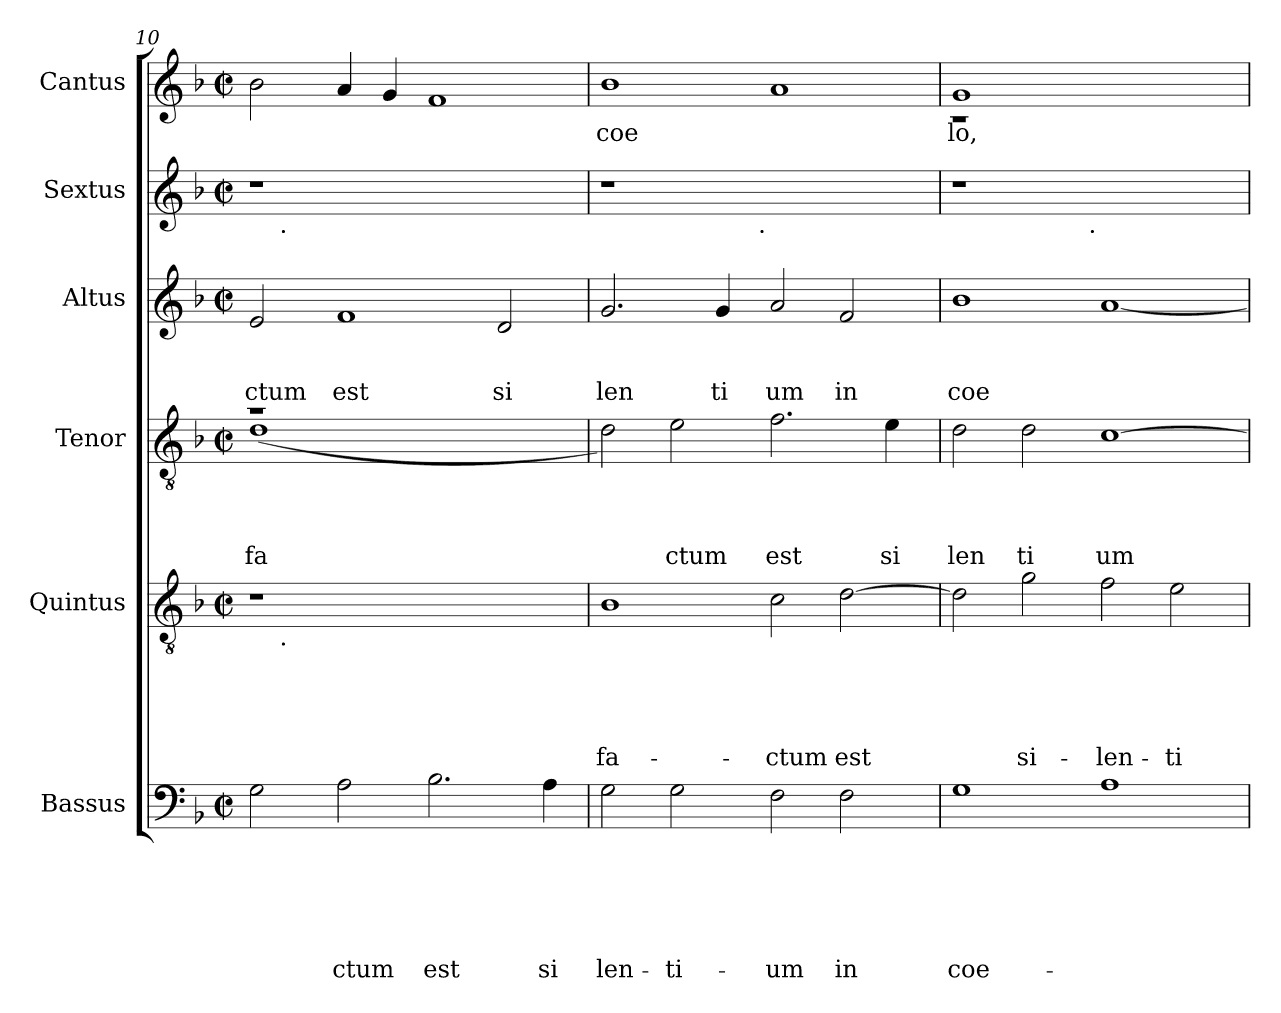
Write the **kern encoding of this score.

**kern	**text	**text	**text	**text	**text	**text	**kern	**text	**text	**text	**text	**text	**kern	**text	**text	**text	**text	**kern	**text	**text	**text	**kern	**kern	**text
*part6	*part6	*part6	*part6	*part6	*part6	*part6	*part5	*part5	*part5	*part5	*part5	*part5	*part4	*part4	*part4	*part4	*part4	*part3	*part3	*part3	*part3	*part2	*part1	*part1
*staff6	*staff6	*staff6	*staff6	*staff6	*staff6	*staff6	*staff5	*staff5	*staff5	*staff5	*staff5	*staff5	*staff4	*staff4	*staff4	*staff4	*staff4	*staff3	*staff3	*staff3	*staff3	*staff2	*staff1	*staff1
*I"Bassus	*	*	*	*	*	*	*I"Quintus	*	*	*	*	*	*I"Tenor	*	*	*	*	*I"Altus	*	*	*	*I"Sextus	*I"Cantus	*
*clefF4	*	*	*	*	*	*	*clefGv2	*	*	*	*	*	*clefGv2	*	*	*	*	*clefG2	*	*	*	*clefG2	*clefG2	*
*k[b-]	*	*	*	*	*	*	*k[b-]	*	*	*	*	*	*k[b-]	*	*	*	*	*k[b-]	*	*	*	*k[b-]	*k[b-]	*
*F:	*	*	*	*	*	*	*F:	*	*	*	*	*	*F:	*	*	*	*	*F:	*	*	*	*F:	*F:	*
*M2/2	*	*	*	*	*	*	*M2/2	*	*	*	*	*	*M2/2	*	*	*	*	*M2/2	*	*	*	*M2/2	*M2/2	*
*met(c|)	*	*	*	*	*	*	*met(c|)	*	*	*	*	*	*met(c|)	*	*	*	*	*met(c|)	*	*	*	*met(c|)	*met(c|)	*
=10	=10	=10	=10	=10	=10	=10	=10	=10	=10	=10	=10	=10	=10	=10	=10	=10	=10	=10	=10	=10	=10	=10	=10	=10
*	*	*	*	*	*	*	*	*	*	*	*	*	*^	*	*	*	*	*	*	*	*	*	*	*
!	!	!	!	!	!	!	!	!	!	!	!	!	!	!	!	!	!	!LO:LY:b	!	!	!	!LO:LY:b	!	!	!
*	*	*	*	*	*	*	*^	*	*	*	*	*	*	*	*	*	*	*	*	*	*	*	*^	*	*
2G\	.	.	.	.	.	.	1r	8ryy	.	.	.	.	.	1ra	(>1d	.	.	.	fa	2e/	.	.	ctum	1r	8ryy	2b-\	.
!	!	!	!	!	!	!	!	!	!	!	!	!	!	!	!	!	!	!	!	!	!	!	!	!	!LO:TX:b:t=.	!	!
!	!	!	!	!	!	!	!	!LO:TX:b:t=.	!	!	!	!	!	!	!	!	!	!	!	!	!	!	!	!	!	!	!
.	.	.	.	.	.	.	.	1...ryy	.	.	.	.	.	.	.	.	.	.	.	.	.	.	.	.	1...ryy	.	.
!	!	!	!	!	!	!LO:LY:b	!	!	!	!	!	!	!	!	!	!	!	!	!	!	!	!	!LO:LY:b	!	!	!	!
2A\	.	.	.	.	.	ctum	.	.	.	.	.	.	.	.	.	.	.	.	.	1f	.	.	est	.	.	4a/	.
.	.	.	.	.	.	.	.	.	.	.	.	.	.	.	.	.	.	.	.	.	.	.	.	.	.	4g/	.
!	!	!	!	!	!	!LO:LY:b	!	!	!	!	!	!	!	!	!	!	!	!	!	!	!	!	!	!	!	!	!
2.B-\	.	.	.	.	.	est	1ryy	.	.	.	.	.	.	1ryy	1ryy	.	.	.	.	.	.	.	.	1ryy	.	1f	.
!	!	!	!	!	!	!	!	!	!	!	!	!	!	!	!	!	!	!	!	!	!	!	!LO:LY:b	!	!	!	!
.	.	.	.	.	.	.	.	.	.	.	.	.	.	.	.	.	.	.	.	2d/	.	.	si	.	.	.	.
!	!	!	!	!	!	!LO:LY:b	!	!	!	!	!	!	!	!	!	!	!	!	!	!	!	!	!	!	!	!	!
4A\	.	.	.	.	.	si	.	.	.	.	.	.	.	.	.	.	.	.	.	.	.	.	.	.	.	.	.
*	*	*	*	*	*	*	*	*	*	*	*	*	*	*v	*v	*	*	*	*	*	*	*	*	*	*	*	*
!!LO:LB:g=z
=11	=11	=11	=11	=11	=11	=11	=11	=11	=11	=11	=11	=11	=11	=11	=11	=11	=11	=11	=11	=11	=11	=11	=11	=11	=11	=11
!	!	!	!	!	!	!LO:LY:b	!	!	!	!	!	!	!LO:LY:b	!	!	!	!	!	!	!	!	!LO:LY:b	!	!	!	!LO:LY:b
*	*	*	*	*	*	*	*v	*v	*	*	*	*	*	*	*	*	*	*	*	*	*	*	*	*	*	*
2G\	.	.	.	.	.	len-	1B-	.	.	.	.	fa-	2d\)	.	.	.	.	2.g/	.	.	len	1r	2ryy	1b-	coe
!	!	!	!	!	!	!LO:LY:b	!	!	!	!	!	!	!	!	!	!	!LO:LY:b	!	!	!	!	!	!	!	!
2G\	.	.	.	.	.	-ti-	.	.	.	.	.	.	2e\	.	.	.	ctum	.	.	.	.	.	4...ryy	.	.
!	!	!	!	!	!	!	!	!	!	!	!	!	!	!	!	!	!	!	!	!	!LO:LY:b	!	!	!	!
.	.	.	.	.	.	.	.	.	.	.	.	.	.	.	.	.	.	4g/	.	.	ti	.	.	.	.
!	!	!	!	!	!	!	!	!	!	!	!	!	!	!	!	!	!	!	!	!	!	!	!LO:TX:b:t=.	!	!
.	.	.	.	.	.	.	.	.	.	.	.	.	.	.	.	.	.	.	.	.	.	.	1ryy	.	.
!	!	!	!	!	!	!LO:LY:b	!	!	!	!	!	!LO:LY:b	!	!	!	!	!LO:LY:b	!	!	!	!LO:LY:b	!	!	!	!
2F\	.	.	.	.	.	-um	2c\	.	.	.	.	-ctum	2.f\	.	.	.	est	2a/	.	.	um	1ryy	.	1a	.
!	!	!	!	!	!	!LO:LY:b	!	!	!	!	!	!LO:LY:b	!	!	!	!	!	!	!	!	!LO:LY:b	!	!	!	!
2F\	.	.	.	.	.	in	[>2d\	.	.	.	.	est	.	.	.	.	.	2f/	.	.	in	.	.	.	.
!	!	!	!	!	!	!	!	!	!	!	!	!	!	!	!	!	!LO:LY:b	!	!	!	!	!	!	!	!
.	.	.	.	.	.	.	.	.	.	.	.	.	4e\	.	.	.	si	.	.	.	.	.	.	.	.
.	.	.	.	.	.	.	.	.	.	.	.	.	.	.	.	.	.	.	.	.	.	.	32ryy	.	.
=12	=12	=12	=12	=12	=12	=12	=12	=12	=12	=12	=12	=12	=12	=12	=12	=12	=12	=12	=12	=12	=12	=12	=12	=12	=12
*	*	*	*	*	*	*	*	*	*	*	*	*	*	*	*	*	*	*	*	*	*	*	*	*^	*
!	!	!	!	!	!	!LO:LY:b	!	!	!	!	!	!	!	!	!	!	!LO:LY:b	!	!	!	!LO:LY:b	!	!	!	!LO:N:vis=1	!LO:LY:b
1G	.	.	.	.	.	coe-	2d\]	.	.	.	.	.	2d\	.	.	.	len	1b-	.	.	coe	1r	2ryy	1g	0rc	lo,
!	!	!	!	!	!	!	!	!	!	!	!	!LO:LY:b	!	!	!	!	!LO:LY:b	!	!	!	!	!	!	!	!	!
.	.	.	.	.	.	.	2g\	.	.	.	.	si-	2d\	.	.	.	ti	.	.	.	.	.	4...ryy	.	.	.
!	!	!	!	!	!	!	!	!	!	!	!	!	!	!	!	!	!	!	!	!	!	!	!LO:TX:b:t=.	!	!	!
.	.	.	.	.	.	.	.	.	.	.	.	.	.	.	.	.	.	.	.	.	.	.	1ryy	.	.	.
!	!	!	!	!	!	!	!	!	!	!	!	!LO:LY:b	!	!	!	!	!LO:LY:b	!	!	!	!	!	!	!	!	!
1A	.	.	.	.	.	.	2f\	.	.	.	.	-len-	[>1c	.	.	.	um	[<1a	.	.	.	1ryy	.	1ryy	.	.
!	!	!	!	!	!	!	!	!	!	!	!	!LO:LY:b	!	!	!	!	!	!	!	!	!	!	!	!	!	!
.	.	.	.	.	.	.	2e\	.	.	.	.	-ti-	.	.	.	.	.	.	.	.	.	.	.	.	.	.
.	.	.	.	.	.	.	.	.	.	.	.	.	.	.	.	.	.	.	.	.	.	.	32ryy	.	.	.
*	*	*	*	*	*	*	*	*	*	*	*	*	*	*	*	*	*	*	*	*	*	*v	*v	*	*	*
*	*	*	*	*	*	*	*	*	*	*	*	*	*	*	*	*	*	*	*	*	*	*	*v	*v	*
=	=	=	=	=	=	=	=	=	=	=	=	=	=	=	=	=	=	=	=	=	=	=	=	=
*-	*-	*-	*-	*-	*-	*-	*-	*-	*-	*-	*-	*-	*-	*-	*-	*-	*-	*-	*-	*-	*-	*-	*-	*-
